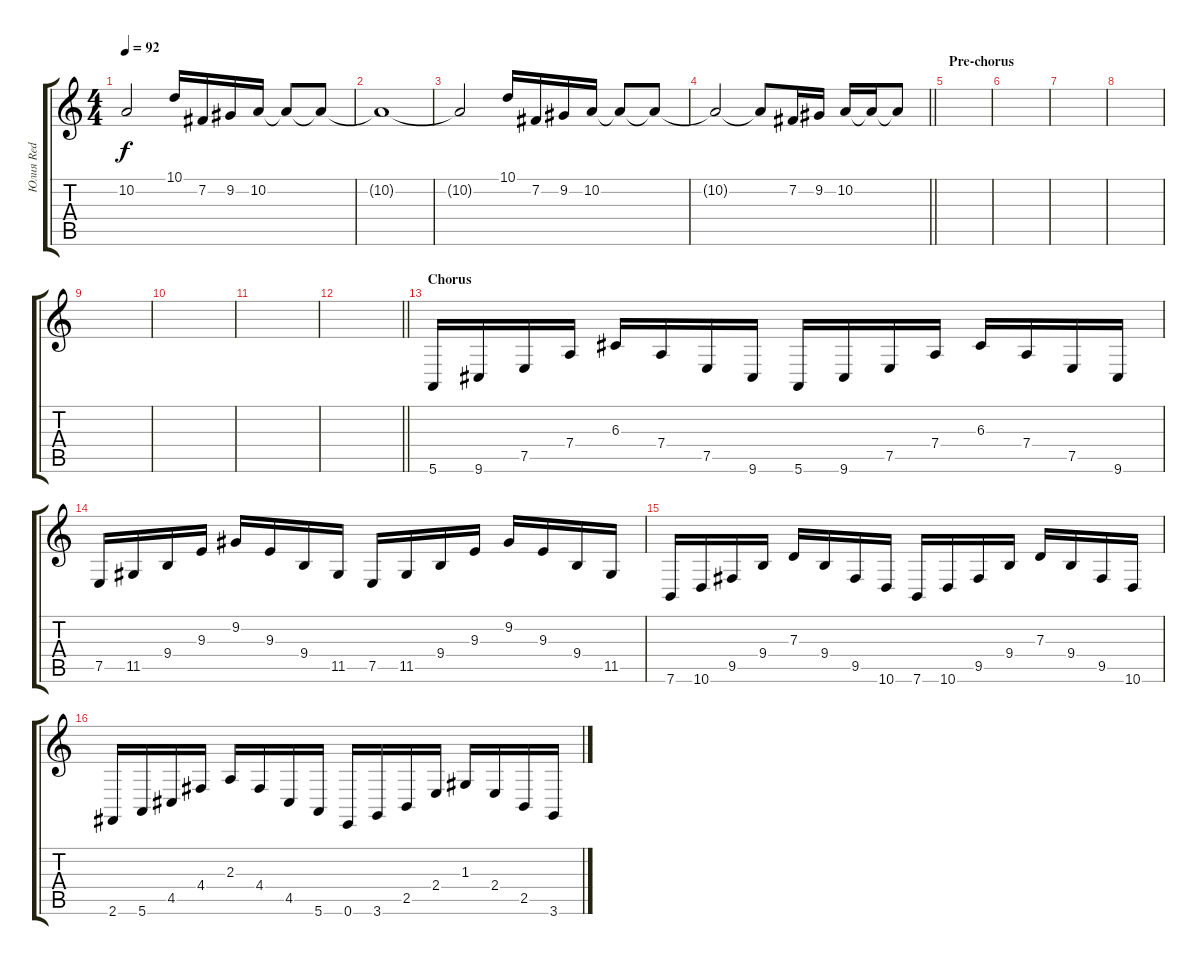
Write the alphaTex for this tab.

\track ("Юлия Red" "Юлия Red") {instrument acousticgrandpiano}
\staff {score tabs}
\tuning (E4 B3 G3 D3 A2 E2) {hide}
\ts (4 4)
\tempo 92
\clef g2
\ks c
10.2{t}.2{dy f} 10.1.16 7.2.16 9.2.16 10.2.16 10.2{t}.8 10.2{t}.8 |
10.2{t}.1 |
10.2{t}.2 10.1.16 7.2.16 9.2.16 10.2.16 10.2{t}.8 10.2{t}.8 |
\barLineRight lightlight
10.2{t}.2 10.2{t}.8 7.2.16 9.2.16 10.2.16 10.2{t}.16 10.2{t}.8 |
\section ("" "Pre-chorus")
|
|
|
|
|
|
|
\barLineRight lightlight
|
\section ("" "Chorus")
5.6.16 9.6.16 7.5.16 7.4.16 6.3.16 7.4.16 7.5.16 9.6.16 5.6.16 9.6.16 7.5.16 7.4.16 6.3.16 7.4.16 7.5.16 9.6.16 |
7.5.16 11.5.16 9.4.16 9.3.16 9.2.16 9.3.16 9.4.16 11.5.16 7.5.16 11.5.16 9.4.16 9.3.16 9.2.16 9.3.16 9.4.16 11.5.16 |
7.6.16 10.6.16 9.5.16 9.4.16 7.3.16 9.4.16 9.5.16 10.6.16 7.6.16 10.6.16 9.5.16 9.4.16 7.3.16 9.4.16 9.5.16 10.6.16 |
2.6.16 5.6.16 4.5.16 4.4.16 2.3.16 4.4.16 4.5.16 5.6.16 0.6.16 3.6.16 2.5.16 2.4.16 1.3.16 2.4.16 2.5.16 3.6.16
